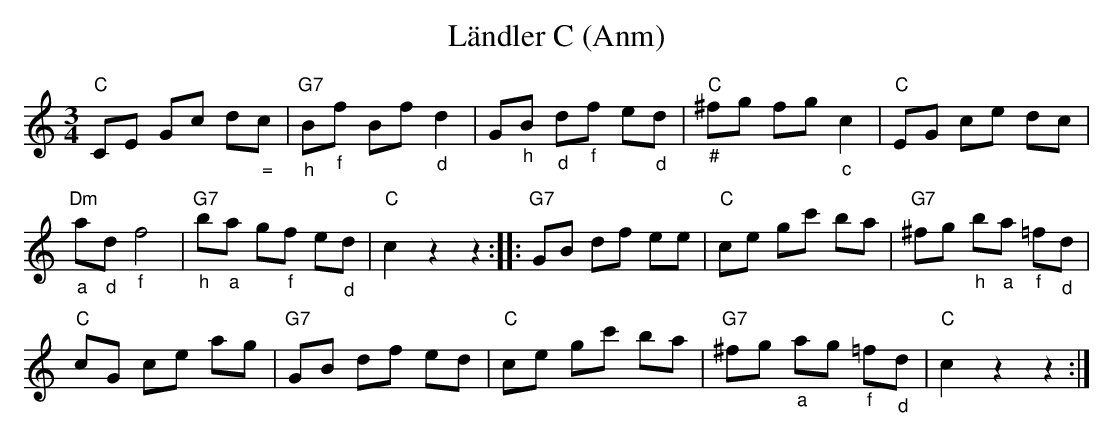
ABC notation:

X:1
T: L\"andler C (Anm)
M:3/4
L:1/8
K:C  %%MIDI gchordon
"C"CE Gc d"_ ="c | "G7""_h"B"_f"f Bf"_d"d2 | G"_h"B "_d"d"_f"f e"_d"d | "C""_#"^fg fg"_c"c2 | "C"EG ce dc |
"Dm""_a"a"_d"d"_f"f4 | "G7""_h"b"_a"a g"_f"f e"_d"d | "C"c2z2z2 :: "G7"GB df ee | "C"ce gc' ba | "G7"^fg "_h"b"_a"a "_f"=f"_d"d |
"C"cG ce ag | "G7"GB df ed | "C"ce gc' ba | "G7"^fg "_a"ag "_f"=f"_d"d | "C"c2z2z2 :|
